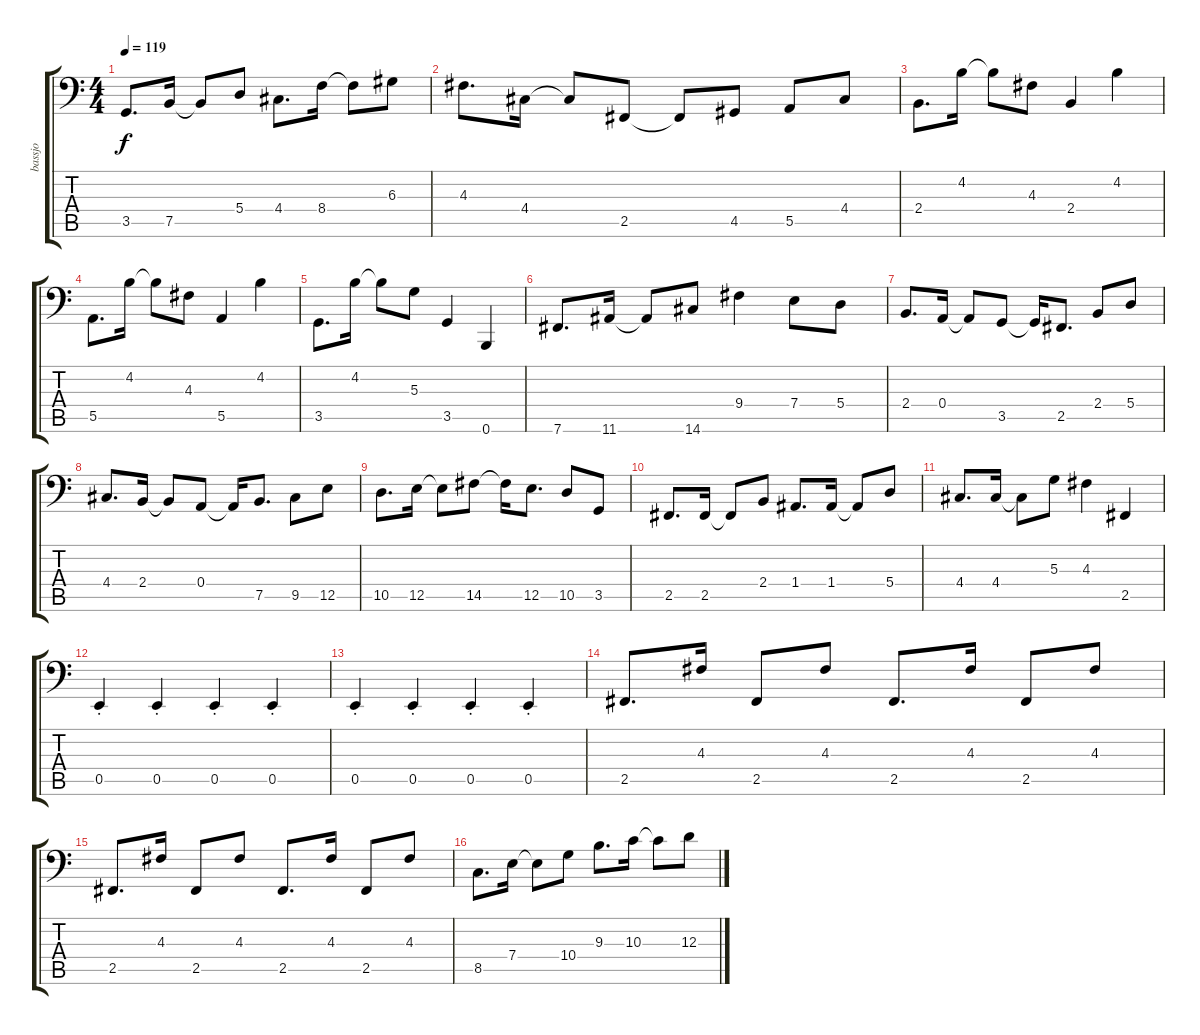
\track ("bassjo" "bassjo") {instrument electricbassfinger}
\staff {score tabs}
\tuning (C3 G2 D2 A1 E1 B0) {hide}
\ts (4 4)
\tempo 119
\clef f4
\ks c
3.5.8{d dy f} 7.5.16 7.5{t}.8 5.4.8 4.4.8{d} 8.4.16 8.4{t}.8 6.3.8 |
4.3.8{d} 4.4.16 4.4{t}.8 2.5.8 2.5{t}.8 4.5.8 5.5.8 4.4.8 |
2.4.8{d} 4.2.16 4.2{t}.8 4.3.8 2.4.4 4.2.4 |
5.5.8{d} 4.2.16 4.2{t}.8 4.3.8 5.5.4 4.2.4 |
3.5.8{d} 4.2.16 4.2{t}.8 5.3.8 3.5.4 0.6.4 |
7.6.8{d} 11.6.16 11.6{t}.8 14.6.8 9.4.4 7.4.8 5.4.8 |
2.4.8{d} 0.4.16 0.4{t}.8 3.5.8 3.5{t}.16 2.5.8{d} 2.4.8 5.4.8 |
4.4.8{d} 2.4.16 2.4{t}.8 0.4.8 0.4{t}.16 7.5.8{d} 9.5.8 12.5.8 |
10.5.8{d} 12.5.16 12.5{t}.8 14.5.8 14.5{t}.16 12.5.8{d} 10.5.8 3.5.8 |
2.5.8{d} 2.5.16 2.5{t}.8 2.4.8 1.4.8{d} 1.4.16 1.4{t}.8 5.4.8 |
4.4.8{d} 4.4.16 4.4{t}.8 5.3.8 4.3.4 2.5.4 |
0.5{st}.4 0.5{st}.4 0.5{st}.4 0.5{st}.4 |
0.5{st}.4 0.5{st}.4 0.5{st}.4 0.5{st}.4 |
2.5.8{d} 4.3.16 2.5.8 4.3.8 2.5.8{d} 4.3.16 2.5.8 4.3.8 |
2.5.8{d} 4.3.16 2.5.8 4.3.8 2.5.8{d} 4.3.16 2.5.8 4.3.8 |
8.5.8{d} 7.4.16 7.4{t}.8 10.4.8 9.3.8{d} 10.3.16 10.3{t}.8 12.3.8
